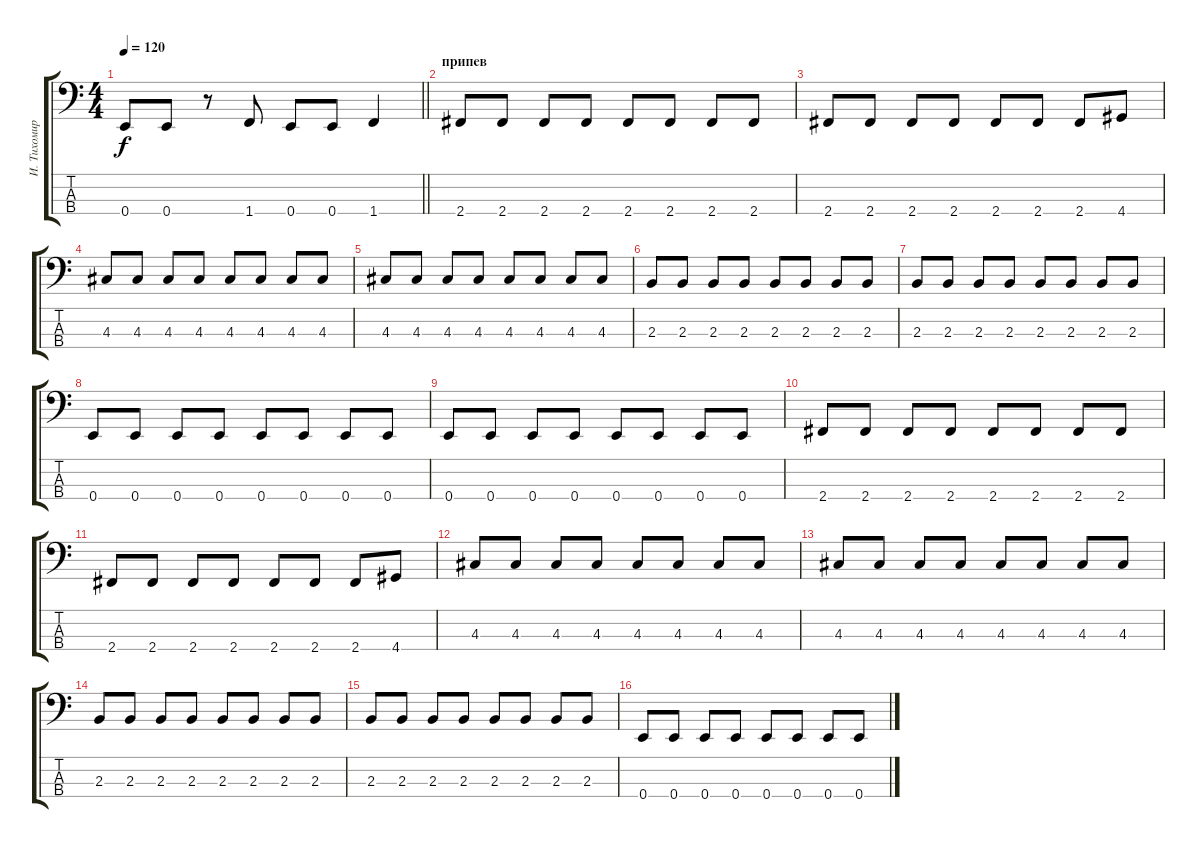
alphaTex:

\track ("И. Тихомиров" "И. Тихомир") {instrument electricbassfinger}
\staff {score tabs}
\tuning (G2 D2 A1 E1) {hide}
\ts (4 4)
\tempo 120
\clef f4
\barLineRight lightlight
\ks c
0.4.8{dy f} 0.4.8 r.8 1.4.8 0.4.8 0.4.8 1.4.4 |
\section ("" "припев")
2.4.8 2.4.8 2.4.8 2.4.8 2.4.8 2.4.8 2.4.8 2.4.8 |
2.4.8 2.4.8 2.4.8 2.4.8 2.4.8 2.4.8 2.4.8 4.4.8 |
4.3.8 4.3.8 4.3.8 4.3.8 4.3.8 4.3.8 4.3.8 4.3.8 |
4.3.8 4.3.8 4.3.8 4.3.8 4.3.8 4.3.8 4.3.8 4.3.8 |
2.3.8 2.3.8 2.3.8 2.3.8 2.3.8 2.3.8 2.3.8 2.3.8 |
2.3.8 2.3.8 2.3.8 2.3.8 2.3.8 2.3.8 2.3.8 2.3.8 |
0.4.8 0.4.8 0.4.8 0.4.8 0.4.8 0.4.8 0.4.8 0.4.8 |
0.4.8 0.4.8 0.4.8 0.4.8 0.4.8 0.4.8 0.4.8 0.4.8 |
2.4.8 2.4.8 2.4.8 2.4.8 2.4.8 2.4.8 2.4.8 2.4.8 |
2.4.8 2.4.8 2.4.8 2.4.8 2.4.8 2.4.8 2.4.8 4.4.8 |
4.3.8 4.3.8 4.3.8 4.3.8 4.3.8 4.3.8 4.3.8 4.3.8 |
4.3.8 4.3.8 4.3.8 4.3.8 4.3.8 4.3.8 4.3.8 4.3.8 |
2.3.8 2.3.8 2.3.8 2.3.8 2.3.8 2.3.8 2.3.8 2.3.8 |
2.3.8 2.3.8 2.3.8 2.3.8 2.3.8 2.3.8 2.3.8 2.3.8 |
0.4.8 0.4.8 0.4.8 0.4.8 0.4.8 0.4.8 0.4.8 0.4.8
